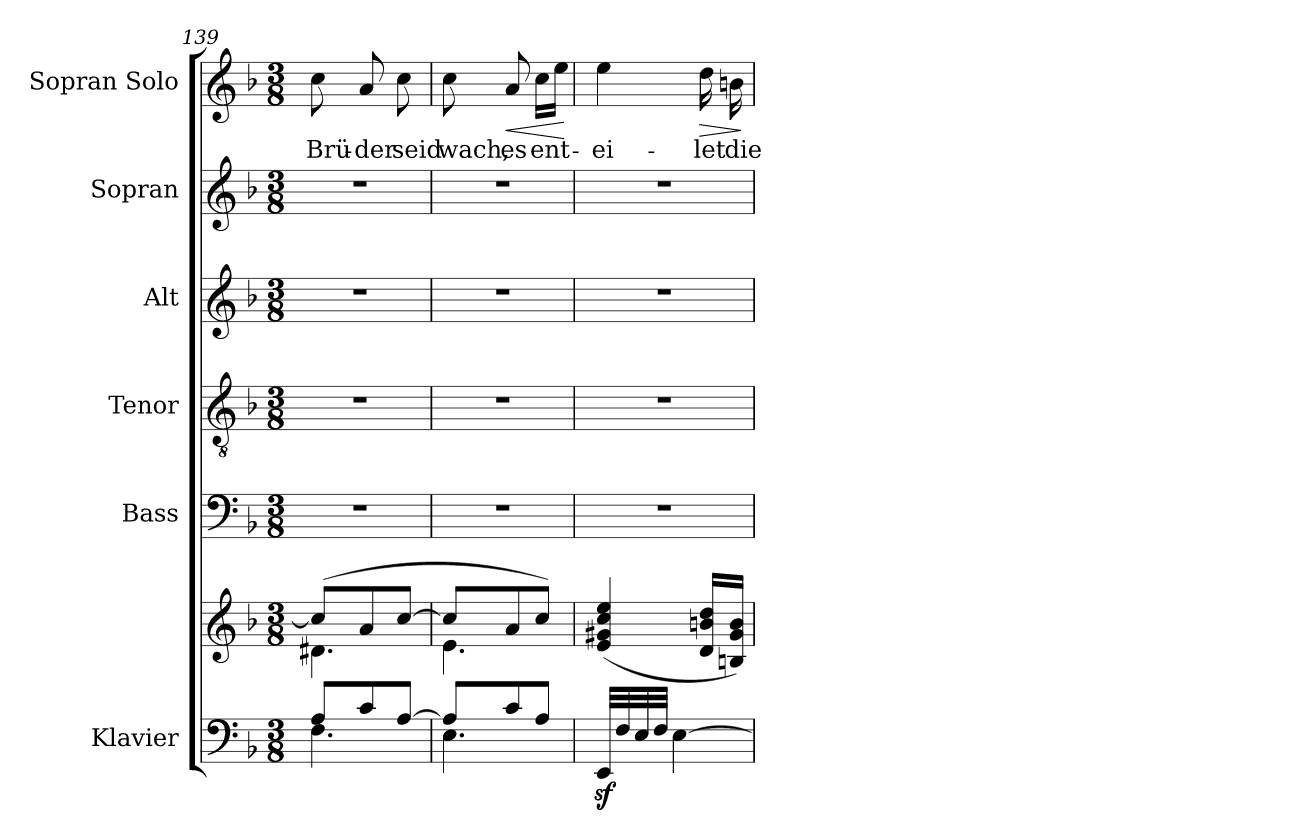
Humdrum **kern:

**kern	**kern	**kern	**kern	**kern	**kern	**kern	**text	**dynam
*part6	*part6	*part5	*part4	*part3	*part2	*part1	*part1	*part1
*staff7	*staff6	*staff5	*staff4	*staff3	*staff2	*staff1	*staff1	*staff1
*I"Klavier	*	*I"Bass	*I"Tenor	*I"Alt	*I"Sopran	*I"Sopran Solo	*	*
*	*	*I'B	*I'T	*I'A	*I'S	*	*	*
*clefF4	*clefG2	*clefF4	*clefGv2	*clefG2	*clefG2	*clefG2	*	*
*k[b-]	*k[b-]	*k[b-]	*k[b-]	*k[b-]	*k[b-]	*k[b-]	*	*
*M3/8	*M3/8	*M3/8	*M3/8	*M3/8	*M3/8	*M3/8	*	*
=139	=139	=139	=139	=139	=139	=139	=139	=139
*^	*^	*	*	*	*	*	*	*
!	!	!	!	!	!	!	!	!	!LO:LY:b	!
8A/L	4.F\	(8cc/L]	4.d#X\	4.r	4.r	4.r	4.r	8cc\	Brü-	.
!	!	!	!	!	!	!	!	!	!LO:LY:b	!
8c/	.	8a/	.	.	.	.	.	8a/	-der	.
!	!	!	!	!	!	!	!	!	!LO:LY:b	!
[8A/J	.	[8cc/J	.	.	.	.	.	8cc\	seid	.
=140	=140	=140	=140	=140	=140	=140	=140	=140	=140	=140
!	!	!	!	!	!	!	!	!	!LO:LY:b	!
8A/L]	4.E\	8cc/L]	4.e\	4.r	4.r	4.r	4.r	8cc\	wach,	.
!	!	!	!	!	!	!	!	!	!LO:LY:b	!LO:HP:b
8c/	.	8a/	.	.	.	.	.	8a/	es	<
!	!	!	!	!	!	!	!	!	!LO:LY:b	!
8A/J	.	8cc/J)	.	.	.	.	.	16cc\LL	ent-	.
.	.	.	.	.	.	.	.	16ee\JJ	.	.
*v	*v	*	*	*	*	*	*	*	*	*
*	*v	*v	*	*	*	*	*	*	*
.	.	.	.	.	.	.	.	[
=141	=141	=141	=141	=141	=141	=141	=141	=141
!	!	!	!	!	!	!	!LO:LY:b	!
32EEz>/LLL	(>4e/ 4g#X/ 4cc/ 4ee/	4.r	4.r	4.r	4.r	4ee\	-ei-	.
32F/	.	.	.	.	.	.	.	.
32E/	.	.	.	.	.	.	.	.
32F/JJJ	.	.	.	.	.	.	.	.
[4E\	.	.	.	.	.	.	.	.
!	!	!	!	!	!	!	!LO:LY:b	!LO:HP:b
.	16d/ 16bn/ 16dd/LL	.	.	.	.	16dd\	-let	>
!	!	!	!	!	!	!	!LO:LY:b	!
.	16Bn/ 16g#/ 16b/JJ)	.	.	.	.	16bn\	die	.
.	.	.	.	.	.	.	.	]
=	=	=	=	=	=	=	=	=
*-	*-	*-	*-	*-	*-	*-	*-	*-
